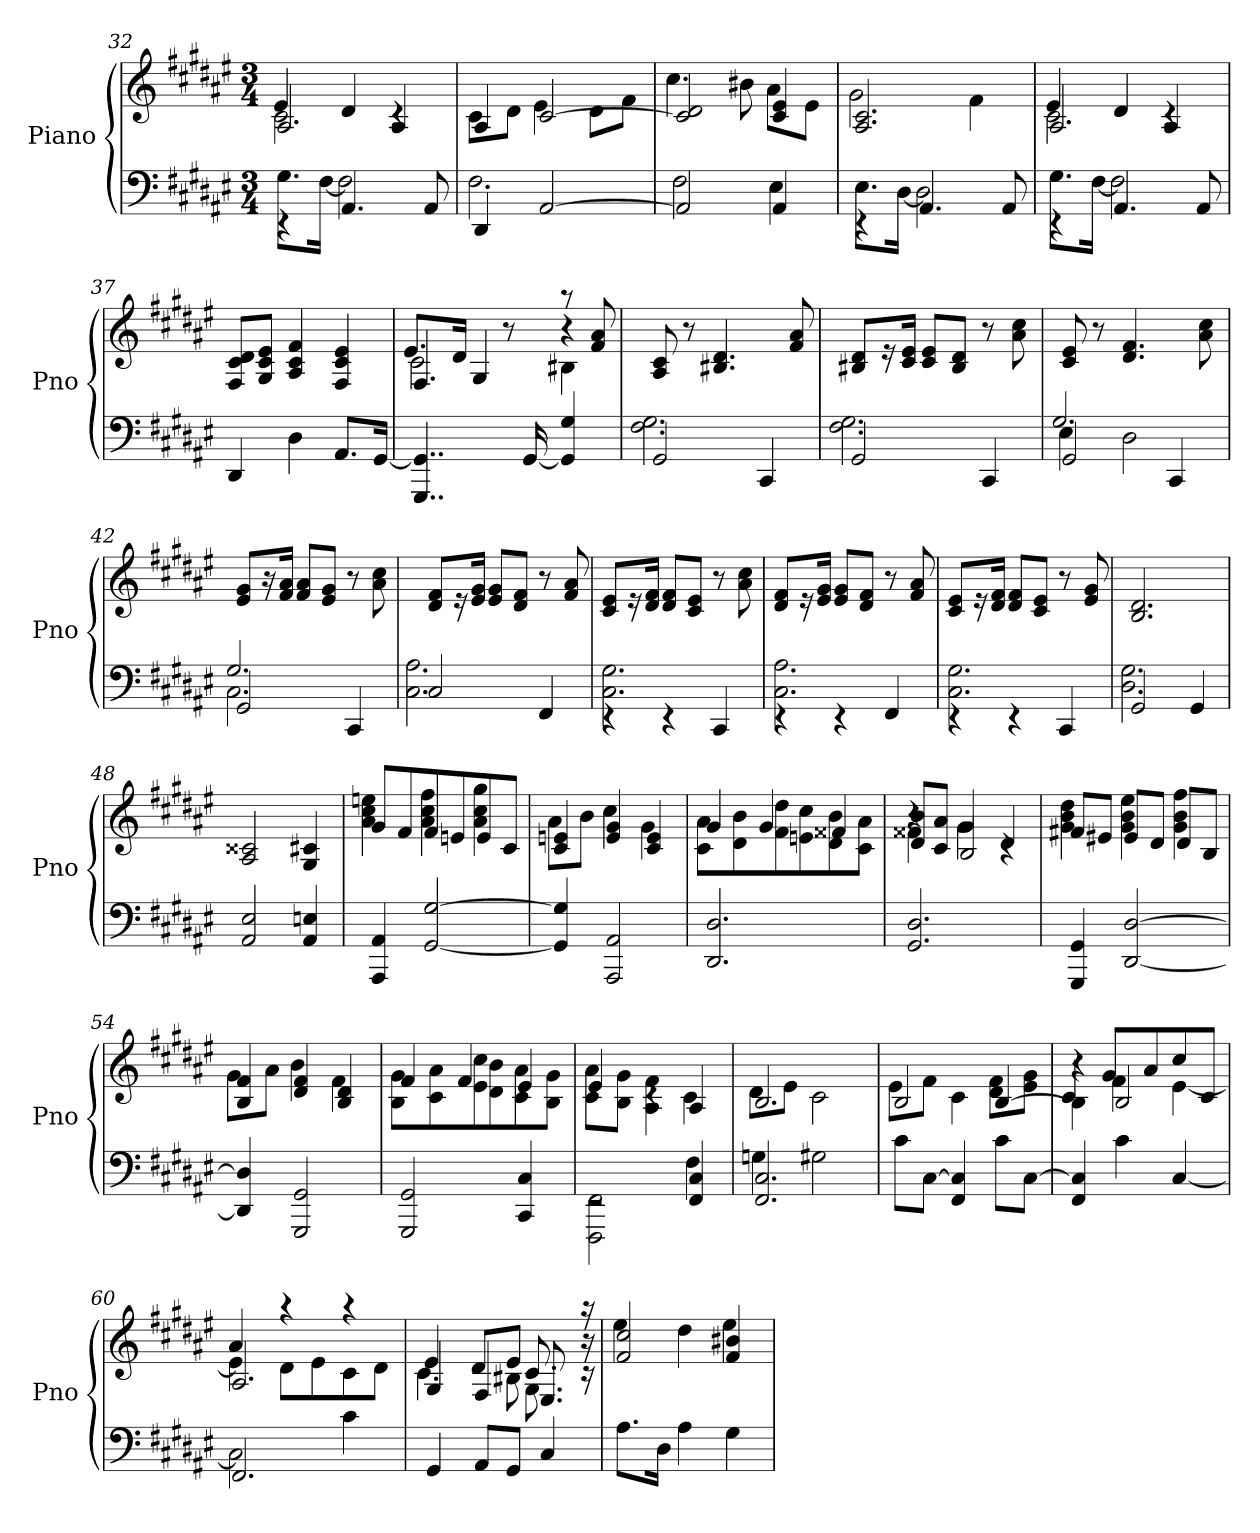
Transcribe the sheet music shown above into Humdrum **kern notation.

**kern	**kern
*part1	*part1
*staff2	*staff1
*I"Piano	*
*I'Pno	*
*clefF4	*clefG2
*k[f#c#g#d#a#e#]	*k[f#c#g#d#a#e#]
*F#:	*F#:
*M3/4	*M3/4
=32	=32
*^	*^
*	*	*	*^
4rEE	8.G#L	2.A#	2c#	4e#
.	[16F#Jk	.	.	.
4.AA#	2F#]	.	.	4d#
.	.	.	4rc	4A#
8AA#	.	.	.	.
*	*	*	*v	*v
=33	=33	=33	=33
4DD#	2.F#	4A#	8c#L
.	.	.	8d#J
[2AA#	.	[2c#	4e#
.	.	.	8d#L
.	.	.	8f#J
=34	=34	=34	=34
2AA#]	2F#	2c#] 2d#	4.cc#
.	.	.	8b#X
4AA#	4E#	4c# 4e#	8a#L
.	.	.	8e#J
=35	=35	=35	=35
4rEE	8.E#L	2.A# 2.c#	2g#
.	[16D#Jk	.	.
4.AA#	2D#]	.	.
.	.	.	4f#
8AA#	.	.	.
=36	=36	=36	=36
*	*	*	*^
4rEE	8.G#L	2.A#	2c#	4e#
.	[16F#Jk	.	.	.
4.AA#	2F#]	.	.	4d#
.	.	.	4rc	4A#
8AA#	.	.	.	.
*v	*v	*	*	*
*	*v	*v	*v
=37	=37
4DD#	8F# 8c# 8d#L
.	8G# 8c# 8e#J
4D#	4A# 4c# 4f#
8.AA#L	4F# 4c# 4e#
[16GG#Jk	.
=38	=38
*	*^
*	*	*^
4..GGG# 4..GG#]	4.F#	2c#	8.e#L
.	.	.	16d#Jk
.	.	.	4G#
.	8r	.	.
[16GG#	.	.	.
4GG#] 4G#	4r	4B#X	8raa
.	.	.	8f# 8a#
*	*v	*v	*v
=39	=39
*^	*
2GG#	2.F# 2.G#	8A# 8c#
.	.	8r
.	.	4.B#X 4.d#
4CC#	.	.
.	.	8f# 8a#
=40	=40	=40
2GG#	2.F# 2.G#	8B#X 8d#L
.	.	16r
.	.	16c# 16e#Jk
.	.	8c# 8e#L
.	.	8B# 8d#J
4CC#	.	8r
.	.	8a# 8cc#
=41	=41	=41
*	*^	*
2GG#	4E#	2.G#	8c# 8e#
.	.	.	8r
.	2D#	.	4.d# 4.f#
4CC#	.	.	.
.	.	.	8a# 8cc#
=42	=42	=42	=42
2GG#	2.C#	2.G#	8e# 8g#L
.	.	.	16r
.	.	.	16f# 16a#Jk
.	.	.	8f# 8a#L
.	.	.	8e# 8g#J
4CC#	.	.	8r
.	.	.	8a# 8cc#
*	*v	*v	*
=43	=43	=43
2C#	2.C# 2.A#	8d# 8f#L
.	.	16r
.	.	16e# 16g#Jk
.	.	8e# 8g#L
.	.	8d# 8f#J
4FF#	.	8r
.	.	8f# 8a#
=44	=44	=44
4rEE	2.C# 2.G#	8c# 8e#L
.	.	16r
.	.	16d# 16f#Jk
4rEE	.	8d# 8f#L
.	.	8c# 8e#J
4CC#	.	8r
.	.	8a# 8cc#
=45	=45	=45
4rEE	2.C# 2.A#	8d# 8f#L
.	.	16r
.	.	16e# 16g#Jk
4rEE	.	8e# 8g#L
.	.	8d# 8f#J
4FF#	.	8r
.	.	8f# 8a#
=46	=46	=46
4rEE	2.C# 2.G#	8c# 8e#L
.	.	16r
.	.	16d# 16f#Jk
4rEE	.	8d# 8f#L
.	.	8c# 8e#J
4CC#	.	8r
.	.	8e# 8g#
=47	=47	=47
2GG#	2.D# 2.G#	2.B 2.d#
4GG#	.	.
*v	*v	*
=48	=48
2AA# 2E#	2A# 2c##X
4AA# 4En	4G# 4c#X
=49	=49
*	*^
4AAA# 4AA#	8g#L	4a# 4cc# 4een
.	8f#	.
[2GG# [2G#	8f#	4a# 4cc# 4ff#
.	8en	.
.	8e	4a# 4cc# 4gg#
.	8c#J	.
=50	=50	=50
4GG#] 4G#]	4c# 4en	8a#L
.	.	8bJ
2AAA# 2AA#	4e 4g#	4cc#
.	4c# 4e	4g#
=51	=51	=51
2.DD# 2.D#	4g#	8c# 8a#L
.	.	8d# 8b
.	4g#	8f# 8dd#
.	.	8en 8cc#
.	4f##X	8d# 8b
.	.	8c# 8a#J
=52	=52	=52
*	*	*^
2.GG# 2.D#	4r	4f##X	8d# 8bL
.	.	.	8c# 8a#J
.	2B	4g#	4g#
.	.	4rc	4d#
*	*	*v	*v
=53	=53	=53
4GGG# 4GG#	8f#XL	4g# 4b 4dd#
.	8e#XJ	.
[2DD# [2D#	8e#L	4g# 4b 4ee#
.	8d#J	.
.	8d#L	4g# 4b 4ff#
.	8BJ	.
=54	=54	=54
4DD#] 4D#]	4B 4f#	8g#L
.	.	8a#J
2GGG# 2GG#	4d# 4f#	4b
.	4B 4d#	4f#
=55	=55	=55
2GGG# 2GG#	4f#	8B 8g#L
.	.	8c# 8a#
.	4f#	8e# 8cc#
.	.	8d# 8b
4CC# 4C#	4e#	8c# 8a#
.	.	8B 8g#J
=56	=56	=56
*^	*	*
2rEE	2FFF# 2FF#	4e#	8c# 8a#L
.	.	.	8B 8g#J
.	.	4rc	4A# 4f#
4FF# 4C#	4F#	4A#	4c#
=57	=57	=57	=57
2.FF# 2.C#	4Gn	2.B	8d#L
.	.	.	8e#J
.	2G#X	.	2c#
*v	*v	*	*
=58	=58	=58
8c#L	2B	8e#L
[8C#J	.	8f#J
4FF# 4C#]	.	4c#
8c#L	[4B	8d# 8f#L
[8C#J	.	8e# 8g#J
=59	=59	=59
*	*	*^
4FF# 4C#]	4r	4B]	4c#
4c#	2B	4f#	8g#L
.	.	.	8a#
[4C#	.	[4e#	8cc#
.	.	.	8c#J
=60	=60	=60	=60
*^	*	*	*
2.FF#	2C#]	2.A#	4e#]	4a#
.	.	.	8d#L	4raa
.	.	.	8e#	.
.	4c#	.	8c#	4raa
.	.	.	8d#J	.
*v	*v	*	*	*
=61	=61	=61	=61
4GG#	4G#	4.c#	4e#
8AA#L	4F#	.	8d#L
8GG#J	.	8B#X	8e#J
4C#	8.E#	8.G#	8.c#
.	16r	16rc	16raa
*	*	*v	*v
=62	=62	=62
8.A#L	2f# 2cc#	4ee#
16D#Jk	.	.
4A#	.	4dd#
4G#	4f# 4b#X	4ee#
*	*v	*v
=	=
*-	*-
